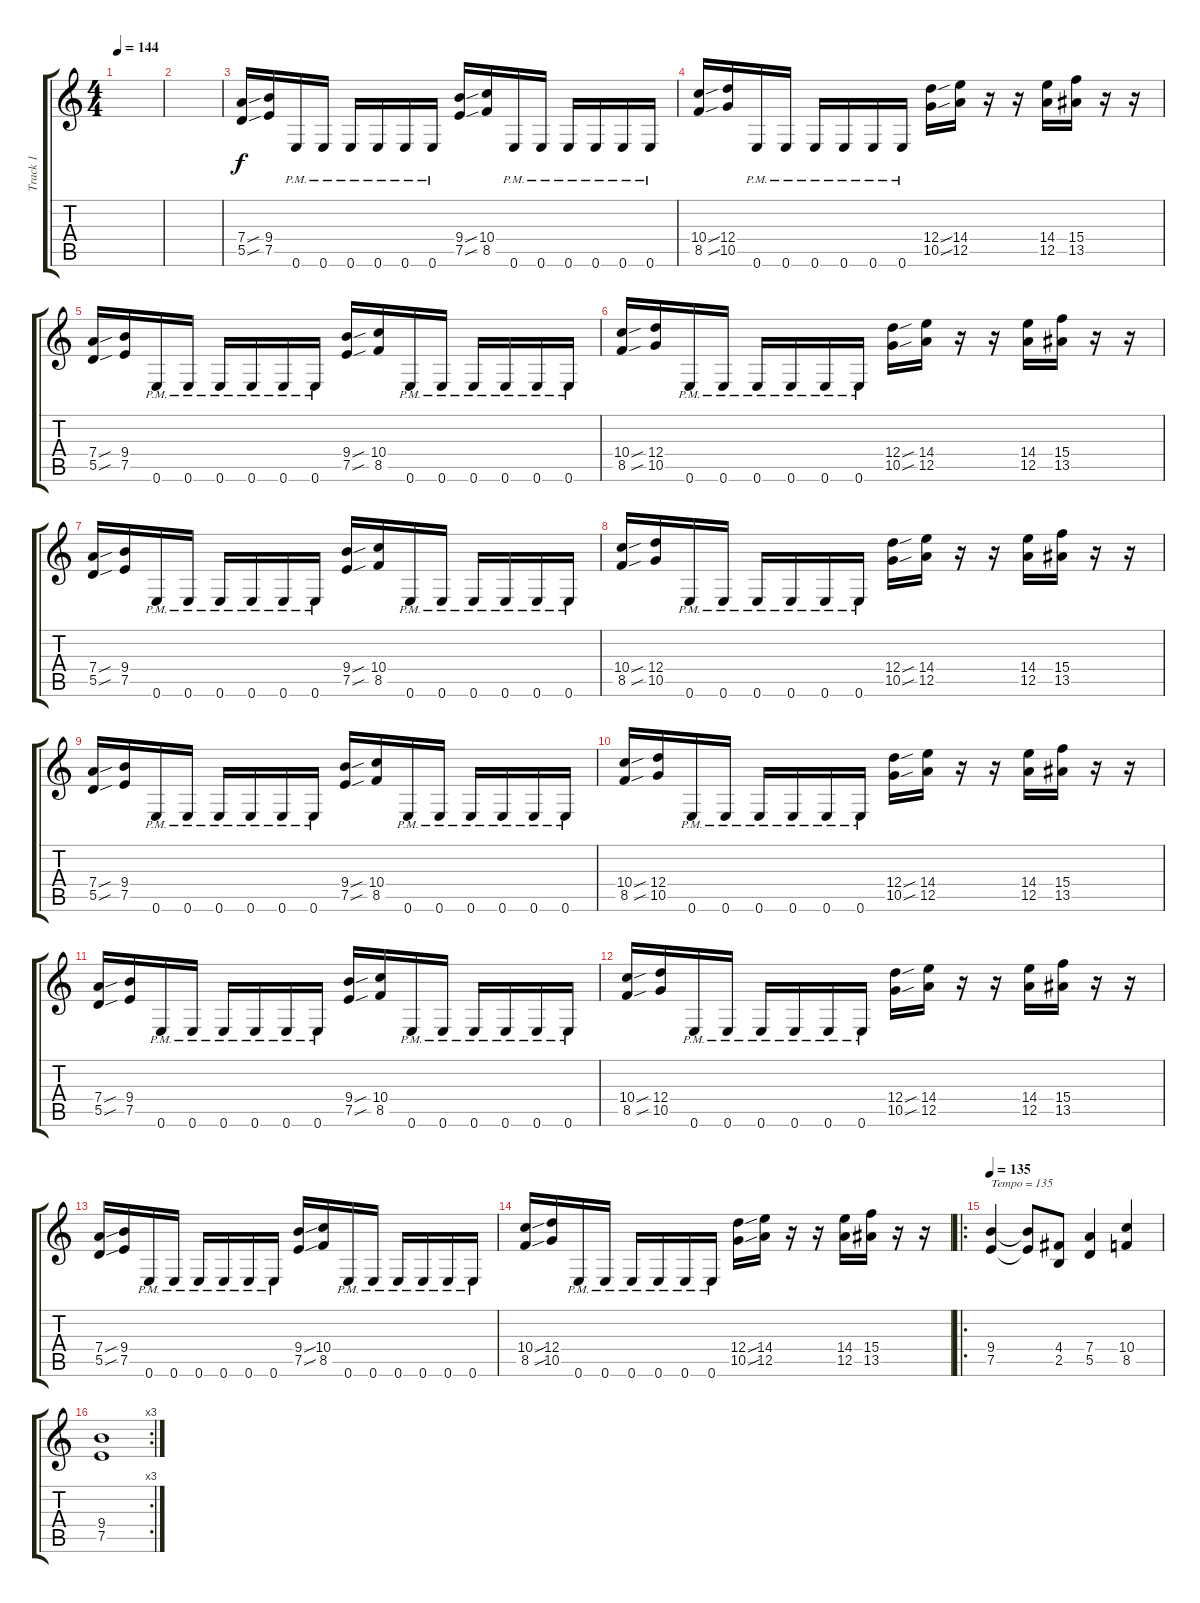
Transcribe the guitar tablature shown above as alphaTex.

\track ("Track 1" "Track 1") {instrument distortionguitar}
\staff {score tabs}
\tuning (E4 B3 G3 D3 A2 E2) {hide}
\ts (4 4)
\tempo 144
\clef g2
\ks c
|
|
(7.4{sou} 5.5{sou}).16 (9.4 7.5).16 0.6{pm}.16 0.6{pm}.16 0.6{pm}.16 0.6{pm}.16 0.6{pm}.16 0.6{pm}.16 (9.4{sou} 7.5{sou}).16 (10.4 8.5).16 0.6{pm}.16 0.6{pm}.16 0.6{pm}.16 0.6{pm}.16 0.6{pm}.16 0.6{pm}.16 |
(10.4{sou} 8.5{sou}).16 (12.4 10.5).16 0.6{pm}.16 0.6{pm}.16 0.6{pm}.16 0.6{pm}.16 0.6{pm}.16 0.6{pm}.16 (12.4{sou} 10.5{sou}).16 (14.4 12.5).16 r.16 r.16 (14.4 12.5).16 (15.4 13.5).16 r.16 r.16 |
(7.4{sou} 5.5{sou}).16 (9.4 7.5).16 0.6{pm}.16 0.6{pm}.16 0.6{pm}.16 0.6{pm}.16 0.6{pm}.16 0.6{pm}.16 (9.4{sou} 7.5{sou}).16 (10.4 8.5).16 0.6{pm}.16 0.6{pm}.16 0.6{pm}.16 0.6{pm}.16 0.6{pm}.16 0.6{pm}.16 |
(10.4{sou} 8.5{sou}).16 (12.4 10.5).16 0.6{pm}.16 0.6{pm}.16 0.6{pm}.16 0.6{pm}.16 0.6{pm}.16 0.6{pm}.16 (12.4{sou} 10.5{sou}).16 (14.4 12.5).16 r.16 r.16 (14.4 12.5).16 (15.4 13.5).16 r.16 r.16 |
(7.4{sou} 5.5{sou}).16 (9.4 7.5).16 0.6{pm}.16 0.6{pm}.16 0.6{pm}.16 0.6{pm}.16 0.6{pm}.16 0.6{pm}.16 (9.4{sou} 7.5{sou}).16 (10.4 8.5).16 0.6{pm}.16 0.6{pm}.16 0.6{pm}.16 0.6{pm}.16 0.6{pm}.16 0.6{pm}.16 |
(10.4{sou} 8.5{sou}).16 (12.4 10.5).16 0.6{pm}.16 0.6{pm}.16 0.6{pm}.16 0.6{pm}.16 0.6{pm}.16 0.6{pm}.16 (12.4{sou} 10.5{sou}).16 (14.4 12.5).16 r.16 r.16 (14.4 12.5).16 (15.4 13.5).16 r.16 r.16 |
(7.4{sou} 5.5{sou}).16 (9.4 7.5).16 0.6{pm}.16 0.6{pm}.16 0.6{pm}.16 0.6{pm}.16 0.6{pm}.16 0.6{pm}.16 (9.4{sou} 7.5{sou}).16 (10.4 8.5).16 0.6{pm}.16 0.6{pm}.16 0.6{pm}.16 0.6{pm}.16 0.6{pm}.16 0.6{pm}.16 |
(10.4{sou} 8.5{sou}).16 (12.4 10.5).16 0.6{pm}.16 0.6{pm}.16 0.6{pm}.16 0.6{pm}.16 0.6{pm}.16 0.6{pm}.16 (12.4{sou} 10.5{sou}).16 (14.4 12.5).16 r.16 r.16 (14.4 12.5).16 (15.4 13.5).16 r.16 r.16 |
(7.4{sou} 5.5{sou}).16 (9.4 7.5).16 0.6{pm}.16 0.6{pm}.16 0.6{pm}.16 0.6{pm}.16 0.6{pm}.16 0.6{pm}.16 (9.4{sou} 7.5{sou}).16 (10.4 8.5).16 0.6{pm}.16 0.6{pm}.16 0.6{pm}.16 0.6{pm}.16 0.6{pm}.16 0.6{pm}.16 |
(10.4{sou} 8.5{sou}).16 (12.4 10.5).16 0.6{pm}.16 0.6{pm}.16 0.6{pm}.16 0.6{pm}.16 0.6{pm}.16 0.6{pm}.16 (12.4{sou} 10.5{sou}).16 (14.4 12.5).16 r.16 r.16 (14.4 12.5).16 (15.4 13.5).16 r.16 r.16 |
(7.4{sou} 5.5{sou}).16 (9.4 7.5).16 0.6{pm}.16 0.6{pm}.16 0.6{pm}.16 0.6{pm}.16 0.6{pm}.16 0.6{pm}.16 (9.4{sou} 7.5{sou}).16 (10.4 8.5).16 0.6{pm}.16 0.6{pm}.16 0.6{pm}.16 0.6{pm}.16 0.6{pm}.16 0.6{pm}.16 |
(10.4{sou} 8.5{sou}).16 (12.4 10.5).16 0.6{pm}.16 0.6{pm}.16 0.6{pm}.16 0.6{pm}.16 0.6{pm}.16 0.6{pm}.16 (12.4{sou} 10.5{sou}).16 (14.4 12.5).16 r.16 r.16 (14.4 12.5).16 (15.4 13.5).16 r.16 r.16 |
\ro
\tempo 135
(9.4 7.5).4{txt "Tempo = 135"} (9.4{t} 7.5{t}).8 (4.4 2.5).8 (7.4 5.5).4 (10.4 8.5).4 |
\rc 3
(9.4 7.5).1
